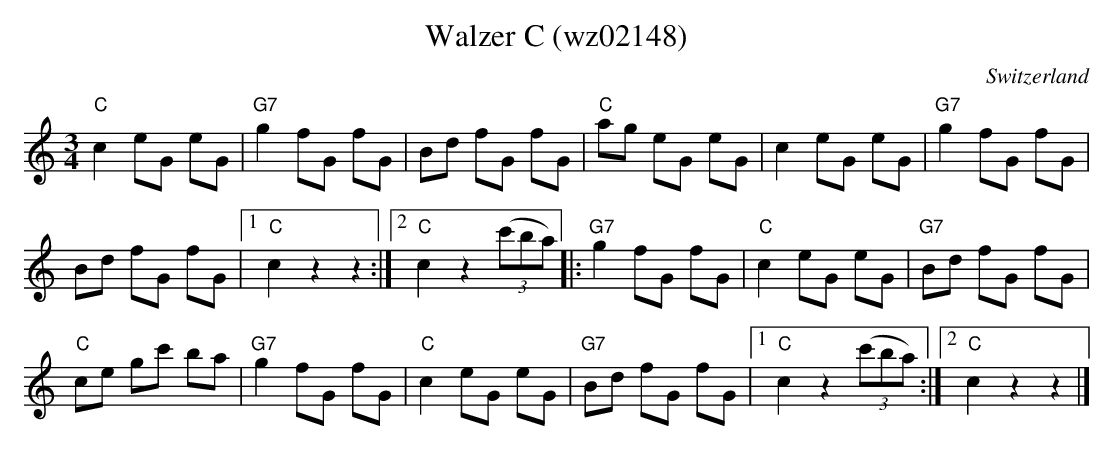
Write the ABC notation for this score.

X:1
T:Walzer C (wz02148)
O:Switzerland
M:3/4
L:1/8
K:C major
"C"c2eG eG | "G7"g2fG fG | Bd fG fG | "C"ag eG eG | c2eG eG | "G7"g2fG fG |
Bd fG fG |1 "C"c2z2z2 :|2 "C"c2z2 ((3c'ba) |: "G7"g2fG fG | "C"c2 eG eG | "G7"Bd fG fG |
"C"ce gc' ba | "G7"g2 fG fG | "C"c2 eG eG | "G7"Bd fG fG |1 "C"c2z2((3c'ba) :|2 "C"c2z2z2 |]
